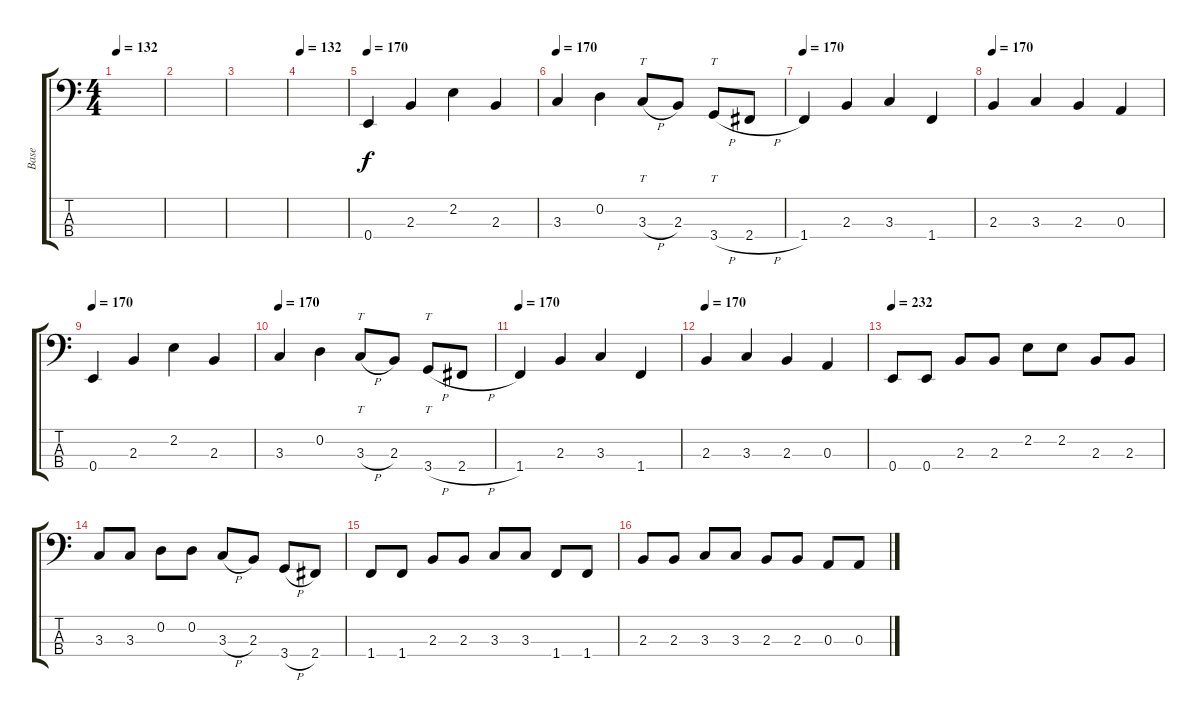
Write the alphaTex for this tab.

\track ("Base" "Base") {instrument electricbassfinger}
\staff {score tabs}
\tuning (G2 D2 A1 E1) {hide}
\ts (4 4)
\tempo 132
\clef f4
\ks c
|
|
|
\tempo 132
|
\tempo 170
0.4.4{dy f} 2.3.4 2.2.4 2.3.4 |
\tempo 170
3.3.4 0.2.4 3.3{h}.8{tt} 2.3.8 3.4{h}.8{tt} 2.4{h}.8 |
\tempo 170
1.4.4 2.3.4 3.3.4 1.4.4 |
\tempo 170
2.3.4 3.3.4 2.3.4 0.3.4 |
\tempo 170
0.4.4 2.3.4 2.2.4 2.3.4 |
\tempo 170
3.3.4 0.2.4 3.3{h}.8{tt} 2.3.8 3.4{h}.8{tt} 2.4{h}.8 |
\tempo 170
1.4.4 2.3.4 3.3.4 1.4.4 |
\tempo 170
2.3.4 3.3.4 2.3.4 0.3.4 |
\tempo 232
0.4.8 0.4.8 2.3.8 2.3.8 2.2.8 2.2.8 2.3.8 2.3.8 |
3.3.8 3.3.8 0.2.8 0.2.8 3.3{h}.8 2.3.8 3.4{h}.8 2.4.8 |
1.4.8 1.4.8 2.3.8 2.3.8 3.3.8 3.3.8 1.4.8 1.4.8 |
2.3.8 2.3.8 3.3.8 3.3.8 2.3.8 2.3.8 0.3.8 0.3.8
